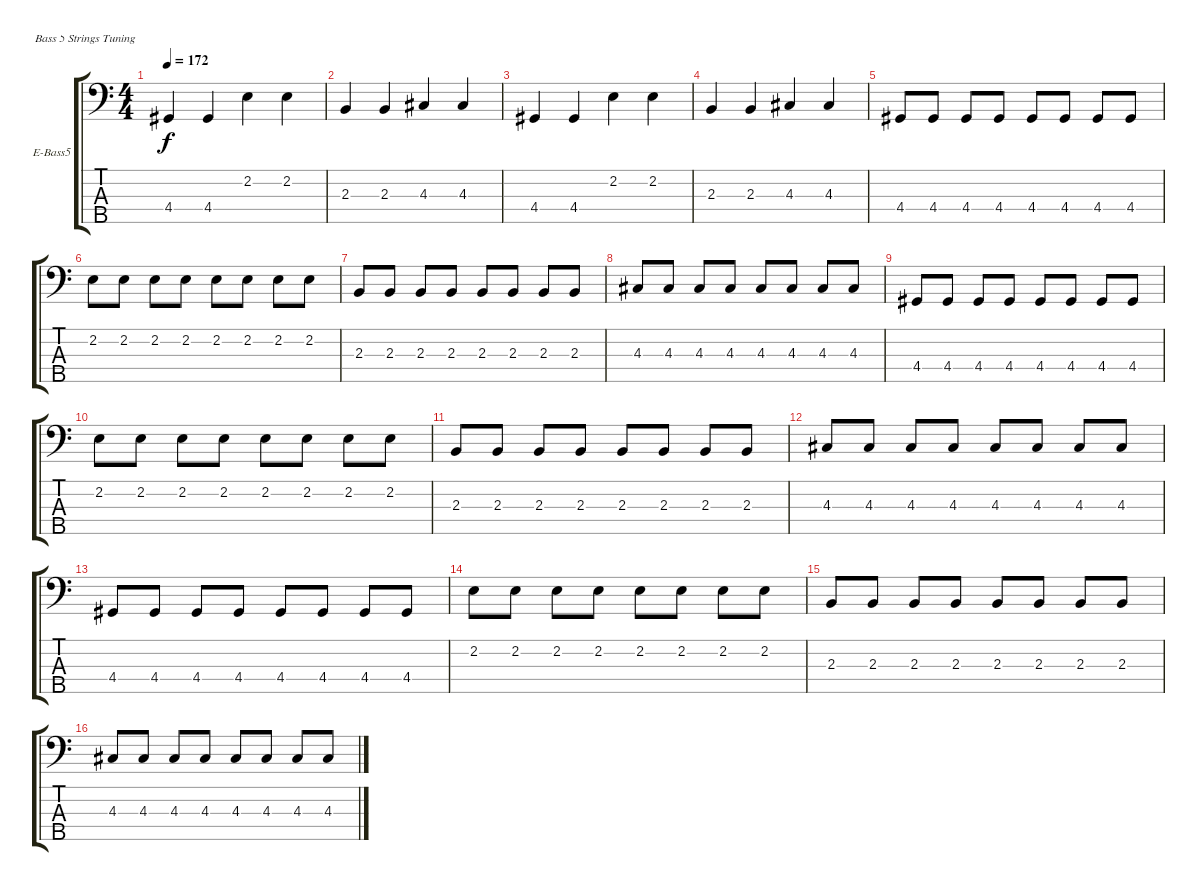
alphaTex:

\bracketExtendMode groupsimilarinstruments
\firstSystemTrackNameOrientation horizontal
\otherSystemsTrackNameOrientation horizontal
\track ("Marc Elliard" "E-Bass5") {instrument electricbassfinger}
\staff {score tabs}
\tuning (G2 D2 A1 E1 B0)
\ts (4 4)
\tempo 172
\clef f4
\ks c
4.4.4{dy f} 4.4.4 2.2.4 2.2.4 |
2.3.4 2.3.4 4.3.4 4.3.4 |
4.4.4 4.4.4 2.2.4 2.2.4 |
2.3.4 2.3.4 4.3.4 4.3.4 |
4.4.8 4.4.8 4.4.8 4.4.8 4.4.8 4.4.8 4.4.8 4.4.8 |
2.2.8 2.2.8 2.2.8 2.2.8 2.2.8 2.2.8 2.2.8 2.2.8 |
2.3.8 2.3.8 2.3.8 2.3.8 2.3.8 2.3.8 2.3.8 2.3.8 |
4.3.8 4.3.8 4.3.8 4.3.8 4.3.8 4.3.8 4.3.8 4.3.8 |
4.4.8 4.4.8 4.4.8 4.4.8 4.4.8 4.4.8 4.4.8 4.4.8 |
2.2.8 2.2.8 2.2.8 2.2.8 2.2.8 2.2.8 2.2.8 2.2.8 |
2.3.8 2.3.8 2.3.8 2.3.8 2.3.8 2.3.8 2.3.8 2.3.8 |
4.3.8 4.3.8 4.3.8 4.3.8 4.3.8 4.3.8 4.3.8 4.3.8 |
4.4.8 4.4.8 4.4.8 4.4.8 4.4.8 4.4.8 4.4.8 4.4.8 |
2.2.8 2.2.8 2.2.8 2.2.8 2.2.8 2.2.8 2.2.8 2.2.8 |
2.3.8 2.3.8 2.3.8 2.3.8 2.3.8 2.3.8 2.3.8 2.3.8 |
4.3.8 4.3.8 4.3.8 4.3.8 4.3.8 4.3.8 4.3.8 4.3.8
